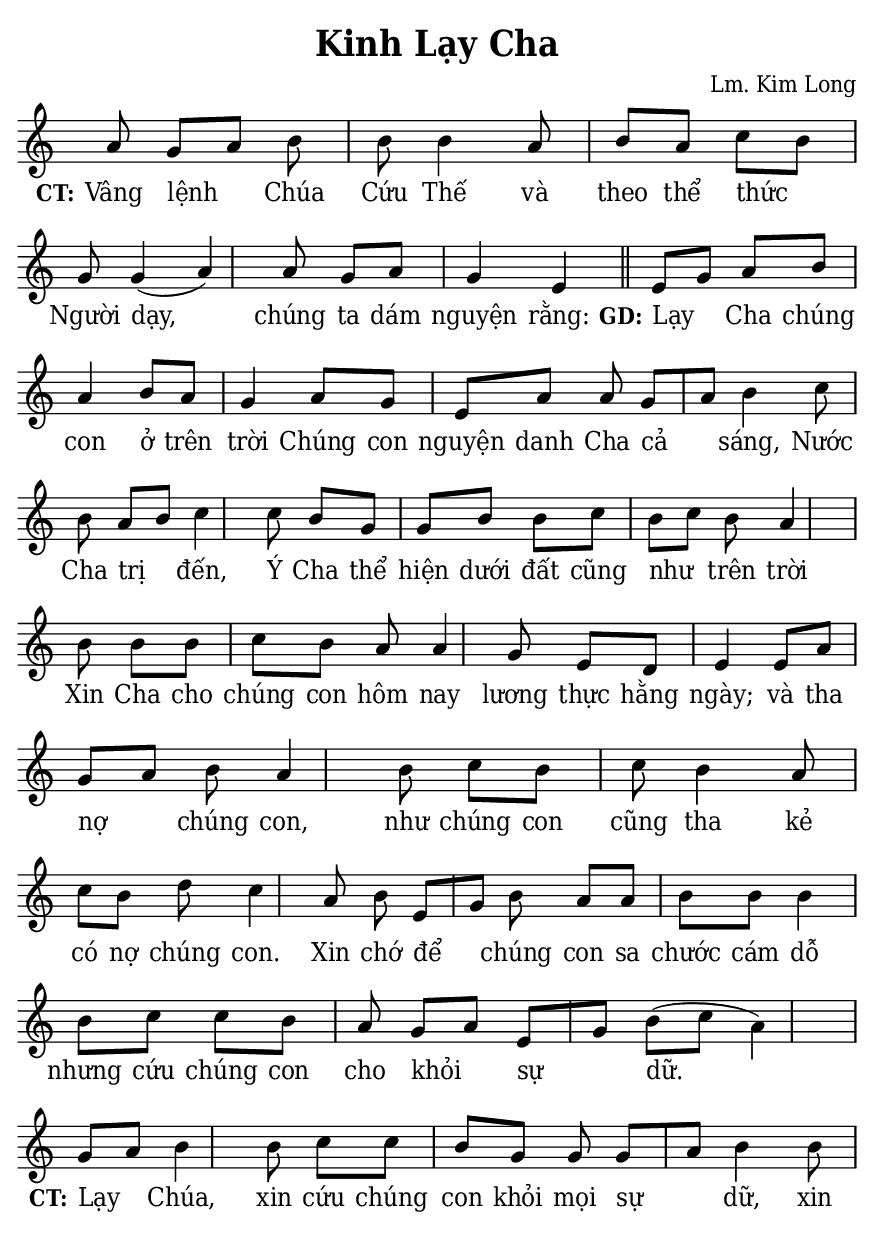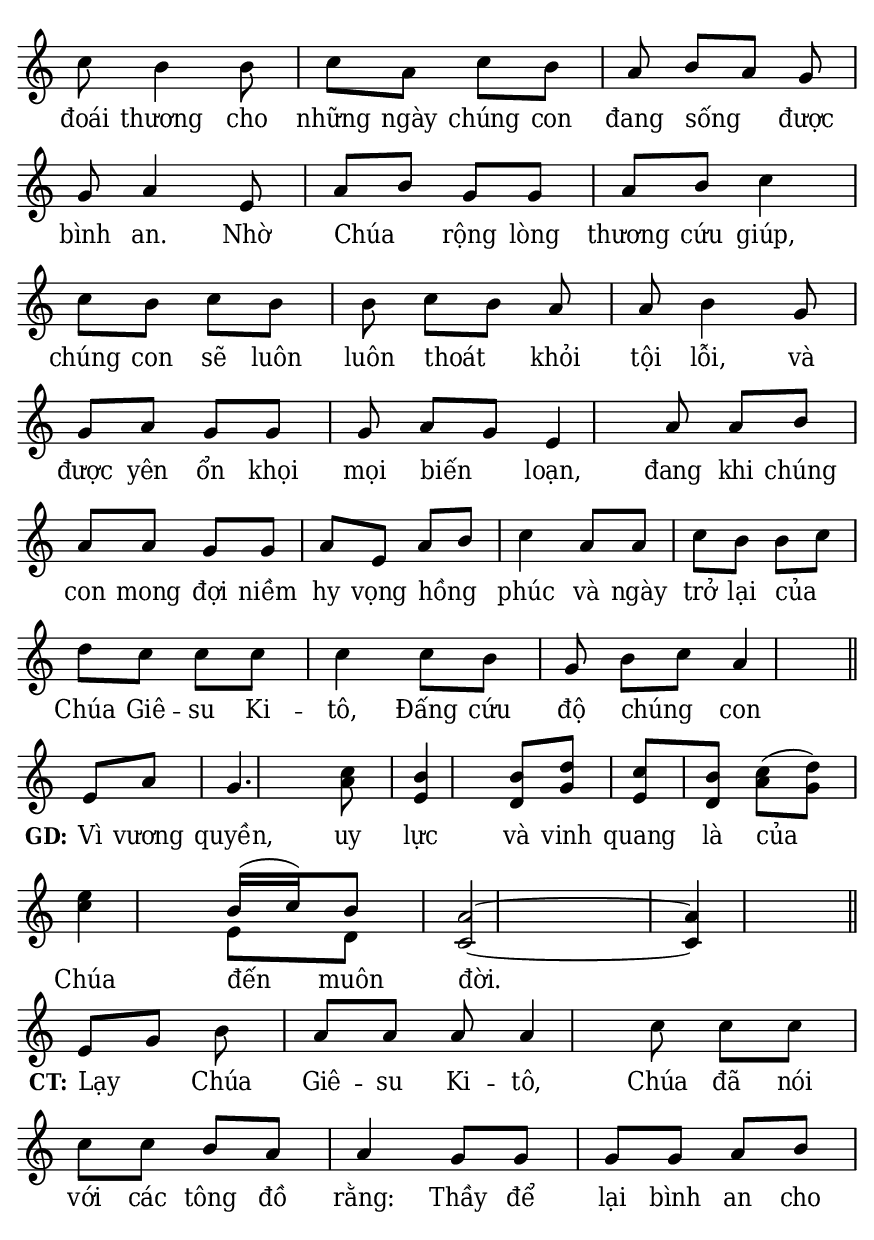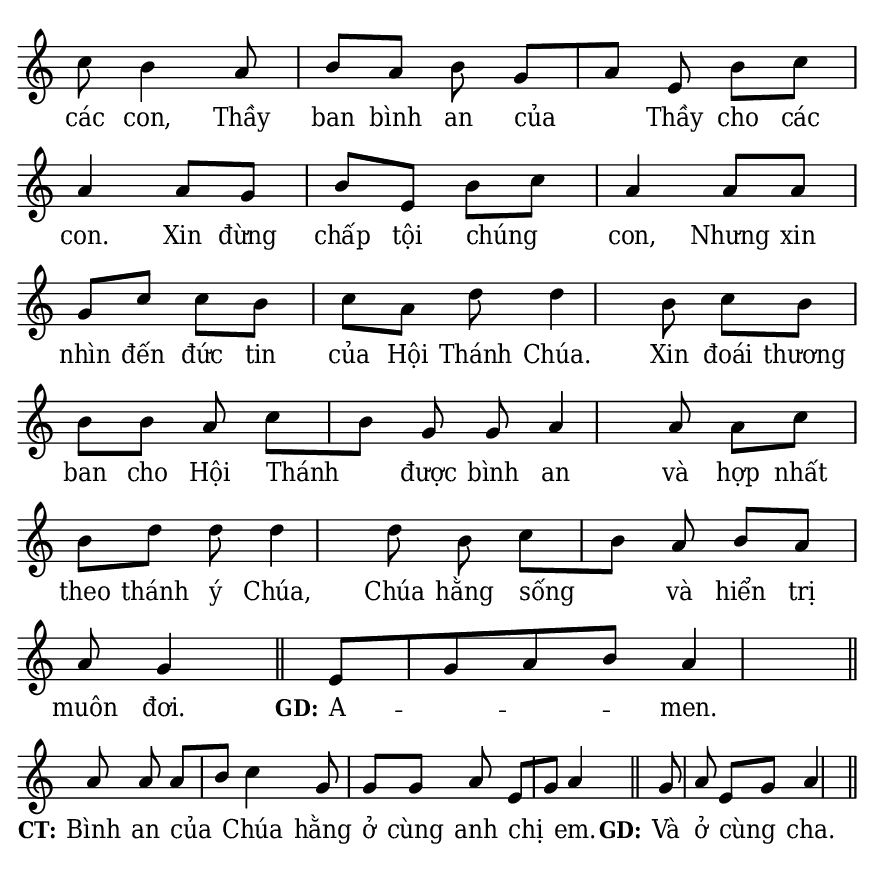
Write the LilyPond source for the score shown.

% Cài đặt chung
\version "2.22.1"
\include "english.ly"

\header {
  title = "Kinh Lạy Cha"
  composer = "Lm. Kim Long"
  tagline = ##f
}

% Nhạc
nhacMauMot = \relative c'' {
  a8 g \hide ([a]) b b b4 a8 b a c \hide ([b]) g g4 (a)
  a8 g a g4 e \bar "||"
  
  e8 \hide ([g]) a b a4 b8 a g4
  a8 g e a a g \hide ([a]) b4 c8 b a \hide ([b]) c4 c8 b g g
  b b c b \hide ([c]) b a4 \bar "|"
  b8 b b c b a a4
  g8 e d e4 e8 a g \hide ([a]) b a4 b8 c b c
  b4 a8 c b d c4 a8 b e, \hide ([g]) b a a b
  b b4 b8 c c b a g \hide ([a])
  e \hide ([g]) b ([c] \once \stemDown a4) \bar "|" \break
  
  g8 \hide ([a]) b4 b8 c c b g g g \hide ([a]) b4 b8 c8 b4 b8 c a
  c b a b \hide ([a]) g g a4 e8 a \hide ([b]) g g a b c4 c8 b
  c b b c \hide ([b]) a a b4 g8 g a g g g a \hide ([g])
  e4 a8 a b a a g g a e a \hide ([b]) c4 a8 a c b b \hide ([c]) d c c
  c c4 c8 b g b \hide ([c]) a4 \bar "||" \break
  
  e8 [a] \bar "|"
  g4.
  <<
    {
      c8 \bar "|"
      b4 b8 [d] \bar "|"
      c [b] c ([d]) \bar "|"
      e4
    }
    {
      a,8 \bar "|"
      e4 d8 g \bar "|"
      e [d] a' ([g]) \bar "|"
      c4
    }
  >>
  <<
    {
      \voiceOne
      b16 [(c) b8] \bar "|"
    }
    \new Voice = "splitpart" {
      \voiceTwo
      e,8 [d] \bar "|"
    }
  >>
  \oneVoice
  <<
    {
      a'2 ~ \bar "|"
      a4
    }
    {
      c,2 ~ \bar "|"
      c4
    }
  >>
  \bar "||" \break
  
  e8 \hide ([g]) b a a a a4 c8 c c c c b a a4 g8 g g
  g a b c b4 a8 b a b g \hide ([a]) e b' c a4 a8 g b
  e, b' \hide ([c]) a4 a8 a g c c b c a d d4 b8 c b
  b b a c \hide ([b]) g g a4 a8 a c b d d d4 d8 b
  c \hide ([b]) a b a a g4 \bar "||"
  
  e8 \hide ([g a b]) a4 \bar "||" \break
  
  a8 a a \hide ([b]) c4 g8 g g a e \hide ([g]) a4 \bar "||"
  g8 a e \hide ([g]) a4 \bar "||"
}

% Lời
loiMauMot = \lyricmode {
  \set stanza = "CT:"
  Vâng lệnh Chúa Cứu Thế và theo thể thức Người dạy,
  chúng ta dám nguyện rằng:
  \set stanza = " GD:"
  Lạy Cha chúng con ở trên trời
  Chúng con nguyện danh Cha cả sáng,
  Nước Cha trị đến,
  Ý Cha thể hiện dưới đất cũng như trên trời
  Xin Cha cho chúng con hôm nay lương thực hằng ngày;
  và tha nợ chúng con,
  như chúng con cũng tha kẻ có nợ chúng con.
  Xin chớ để chúng con sa chước cám dỗ
  nhưng cứu chúng con cho khỏi sự dữ.
  \set stanza = "CT:"
  Lạy Chúa, xin cứu chúng con khỏi mọi sự dữ,
  xin đoái thương cho những ngày chúng con đang sống
  được bình an.
  Nhờ Chúa rộng lòng thương cứu giúp,
  chúng con sẽ luôn luôn thoát khỏi tội lỗi,
  và được yên ổn khọi mọi biến loạn,
  đang khi chúng con mong đợi niềm hy vọng hồng phúc
  và ngày trở lại của Chúa Giê -- su Ki -- tô,
  Đấng cứu độ chúng con
  \set stanza = " GD:"
  Vì vương quyền, uy lực và vinh quang là của Chúa
  đến muôn đời.
  \set stanza = "CT:"
  Lạy Chúa Giê -- su Ki -- tô,
  Chúa đã nói với các tông đồ rằng:
  Thầy để lại bình an cho các con,
  Thầy ban bình an của Thầy cho các con.
  Xin đừng chấp tội chúng con,
  Nhưng xin nhìn đến đức tin của Hội Thánh Chúa.
  Xin đoái thương ban cho Hội Thánh được bình an
  và hợp nhất theo thánh ý Chúa,
  Chúa hằng sống và hiển trị muôn đơi.
  \set stanza = " GD:"
  A -- men.
  \set stanza = "CT:"
  Bình an của Chúa hằng ở cùng anh chị em.
  \set stanza = "GD:"
  Và ở cùng cha.
}

% Dàn trang
\paper {
  #(set-paper-size "a5")
  top-margin = 3\mm
  bottom-margin = 3\mm
  left-margin = 3\mm
  right-margin = 3\mm
  indent = #0
  #(define fonts
	 (make-pango-font-tree "Deja Vu Serif Condensed"
	 		       "Deja Vu Serif Condensed"
			       "Deja Vu Serif Condensed"
			       (/ 20 20)))
  print-page-number = ##f
}

TongNhip = {
  \key c \major \time 2/4
  \set Timing.beamExceptions = #'()
  \set Timing.baseMoment = #(ly:make-moment 1/4)
}

% Đổi kích thước nốt cho bè phụ
notBePhu =
#(define-music-function (font-size music) (number? ly:music?)
   (for-some-music
     (lambda (m)
       (if (music-is-of-type? m 'rhythmic-event)
           (begin
             (set! (ly:music-property m 'tweaks)
                   (cons `(font-size . ,font-size)
                         (ly:music-property m 'tweaks)))
             #t)
           #f))
     music)
   music)

\score {
  <<
    \new Staff <<
        \clef treble
        \new Voice = beSop {
          \TongNhip \nhacMauMot
        }
      \new Lyrics \lyricsto beSop \loiMauMot
    >>
  >>
  \layout {
    \override Staff.TimeSignature.transparent = ##t
    \override Lyrics.LyricSpace.minimum-distance = #1
    \override Score.BarNumber.break-visibility = ##(#f #f #f)
    \override Score.SpacingSpanner.uniform-stretching = ##t
    \override LyricHyphen.minimum-distance = #2
    \set Score.defaultBarType = ""
    \set Score.barAlways = ##t
    ragged-last = ##f
  }
}
